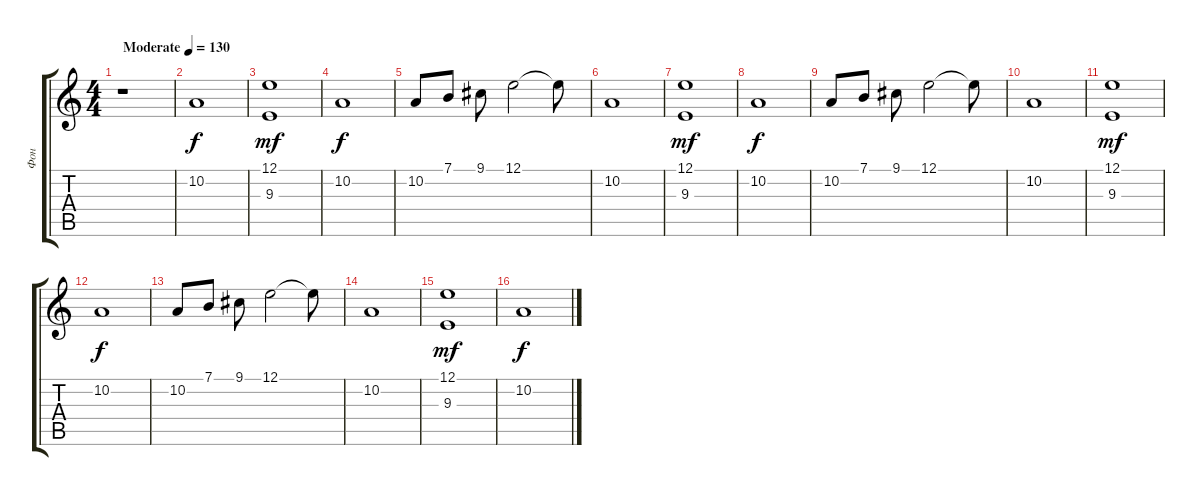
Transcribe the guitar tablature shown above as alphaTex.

\track ("Фон" "Фон") {instrument choiraahs}
\staff {score tabs}
\tuning (E4 B3 G3 D3 A2 E2) {hide}
\ts (4 4)
\tempo (130 "Moderate")
\clef g2
\ks c
r.1{dy f instrument choiraahs} |
10.2.1 |
(12.1 9.3).1{dy mf} |
10.2.1{dy f} |
10.2.8 7.1.8 9.1.8 12.1.2 12.1{t}.8 |
10.2.1 |
(12.1 9.3).1{dy mf} |
10.2.1{dy f} |
10.2.8 7.1.8 9.1.8 12.1.2 12.1{t}.8 |
10.2.1 |
(12.1 9.3).1{dy mf} |
10.2.1{dy f} |
10.2.8 7.1.8 9.1.8 12.1.2 12.1{t}.8 |
10.2.1 |
(12.1 9.3).1{dy mf} |
10.2.1{dy f}
